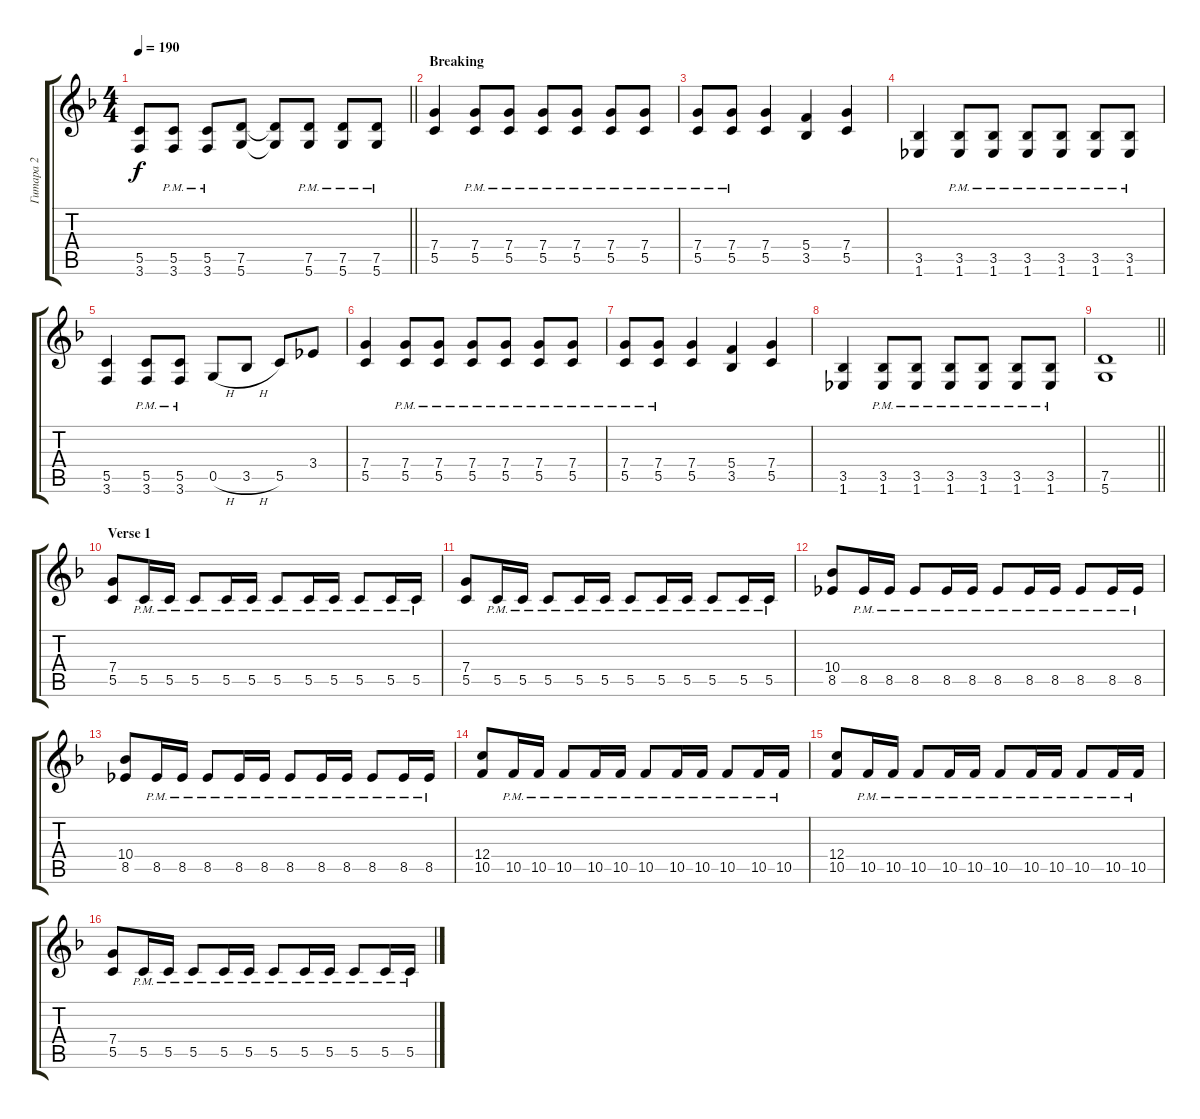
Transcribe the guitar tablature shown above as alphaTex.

\track ("Гитара 2" "Гитара 2") {instrument distortionguitar}
\staff {score tabs}
\tuning (D4 A3 F3 C3 G2 D2) {hide}
\ts (4 4)
\tempo 190
\clef g2
\barLineRight lightlight
\ks dminor
(5.5{t} 3.6{t}).8{dy f} (5.5{pm} 3.6{pm}).8 (5.5{pm} 3.6{pm}).8 (7.5 5.6).8 (7.5{t} 5.6{t}).8 (7.5{pm} 5.6{pm}).8 (7.5{pm} 5.6{pm}).8 (7.5{pm} 5.6{pm}).8 |
\section ("" "Breaking")
(7.4 5.5).4 (7.4{pm} 5.5{pm}).8 (7.4{pm} 5.5{pm}).8 (7.4{pm} 5.5{pm}).8 (7.4{pm} 5.5{pm}).8 (7.4{pm} 5.5{pm}).8 (7.4{pm} 5.5{pm}).8 |
(7.4{pm} 5.5{pm}).8 (7.4{pm} 5.5{pm}).8 (7.4 5.5).4 (5.4 3.5).4 (7.4 5.5).4 |
(3.5 1.6).4 (3.5{pm} 1.6{pm}).8 (3.5{pm} 1.6{pm}).8 (3.5{pm} 1.6{pm}).8 (3.5{pm} 1.6{pm}).8 (3.5{pm} 1.6{pm}).8 (3.5{pm} 1.6{pm}).8 |
(5.5 3.6).4 (5.5{pm} 3.6{pm}).8 (5.5{pm} 3.6{pm}).8 0.5{h}.8 3.5{h}.8 5.5.8 3.4.8 |
(7.4 5.5).4 (7.4{pm} 5.5{pm}).8 (7.4{pm} 5.5{pm}).8 (7.4{pm} 5.5{pm}).8 (7.4{pm} 5.5{pm}).8 (7.4{pm} 5.5{pm}).8 (7.4{pm} 5.5{pm}).8 |
(7.4{pm} 5.5{pm}).8 (7.4{pm} 5.5{pm}).8 (7.4 5.5).4 (5.4 3.5).4 (7.4 5.5).4 |
(3.5 1.6).4 (3.5{pm} 1.6{pm}).8 (3.5{pm} 1.6{pm}).8 (3.5{pm} 1.6{pm}).8 (3.5{pm} 1.6{pm}).8 (3.5{pm} 1.6{pm}).8 (3.5{pm} 1.6{pm}).8 |
\barLineRight lightlight
(7.5 5.6).1 |
\section ("" "Verse 1")
(7.4 5.5).8 5.5{pm}.16 5.5{pm}.16 5.5{pm}.8 5.5{pm}.16 5.5{pm}.16 5.5{pm}.8 5.5{pm}.16 5.5{pm}.16 5.5{pm}.8 5.5{pm}.16 5.5{pm}.16 |
(7.4 5.5).8 5.5{pm}.16 5.5{pm}.16 5.5{pm}.8 5.5{pm}.16 5.5{pm}.16 5.5{pm}.8 5.5{pm}.16 5.5{pm}.16 5.5{pm}.8 5.5{pm}.16 5.5{pm}.16 |
(10.4 8.5).8 8.5{pm}.16 8.5{pm}.16 8.5{pm}.8 8.5{pm}.16 8.5{pm}.16 8.5{pm}.8 8.5{pm}.16 8.5{pm}.16 8.5{pm}.8 8.5{pm}.16 8.5{pm}.16 |
(10.4 8.5).8 8.5{pm}.16 8.5{pm}.16 8.5{pm}.8 8.5{pm}.16 8.5{pm}.16 8.5{pm}.8 8.5{pm}.16 8.5{pm}.16 8.5{pm}.8 8.5{pm}.16 8.5{pm}.16 |
(12.4 10.5).8 10.5{pm}.16 10.5{pm}.16 10.5{pm}.8 10.5{pm}.16 10.5{pm}.16 10.5{pm}.8 10.5{pm}.16 10.5{pm}.16 10.5{pm}.8 10.5{pm}.16 10.5{pm}.16 |
(12.4 10.5).8 10.5{pm}.16 10.5{pm}.16 10.5{pm}.8 10.5{pm}.16 10.5{pm}.16 10.5{pm}.8 10.5{pm}.16 10.5{pm}.16 10.5{pm}.8 10.5{pm}.16 10.5{pm}.16 |
(7.4 5.5).8 5.5{pm}.16 5.5{pm}.16 5.5{pm}.8 5.5{pm}.16 5.5{pm}.16 5.5{pm}.8 5.5{pm}.16 5.5{pm}.16 5.5{pm}.8 5.5{pm}.16 5.5{pm}.16
